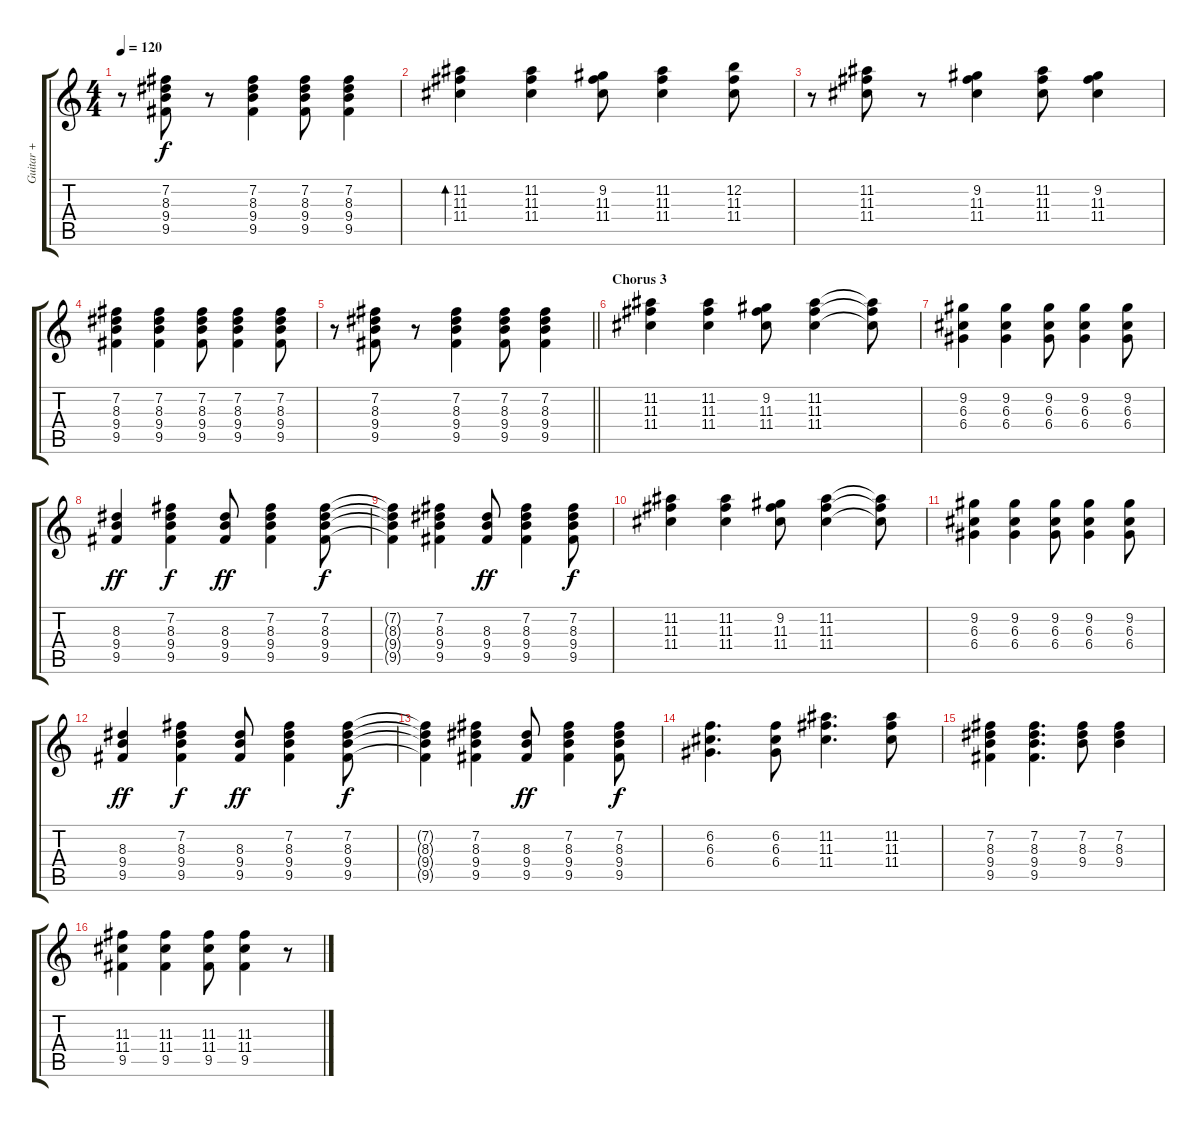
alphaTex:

\track ("Guitar +" "Guitar +") {instrument overdrivenguitar}
\staff {score tabs}
\tuning (E4 B3 G3 D3 A2 E2) {hide}
\ts (4 4)
\tempo 120
\clef g2
\ks c
r.8{dy f} (7.2 8.3 9.4 9.5).8 r.8 (7.2 8.3 9.4 9.5).4 (7.2 8.3 9.4 9.5).8 (7.2 8.3 9.4 9.5).4 |
(11.2 11.3 11.4).4{bd 60} (11.2 11.3 11.4).4 (9.2 11.3 11.4).8 (11.2 11.3 11.4).4 (12.2 11.3 11.4).8 |
r.8 (11.2 11.3 11.4).8 r.8 (9.2 11.3 11.4).4 (11.2 11.3 11.4).8 (9.2 11.3 11.4).4 |
(7.2 8.3 9.4 9.5).4 (7.2 8.3 9.4 9.5).4 (7.2 8.3 9.4 9.5).8 (7.2 8.3 9.4 9.5).4 (7.2 8.3 9.4 9.5).8 |
\barLineRight lightlight
r.8 (7.2 8.3 9.4 9.5).8 r.8 (7.2 8.3 9.4 9.5).4 (7.2 8.3 9.4 9.5).8 (7.2 8.3 9.4 9.5).4 |
\section ("" "Chorus 3")
(11.2 11.3 11.4).4 (11.2 11.3 11.4).4 (9.2 11.3 11.4).8 (11.2 11.3 11.4).4 (11.2{t} 11.3{t} 11.4{t}).8 |
(9.2 6.3 6.4).4 (9.2 6.3 6.4).4 (9.2 6.3 6.4).8 (9.2 6.3 6.4).4 (9.2 6.3 6.4).8 |
(8.3 9.4 9.5).4{dy ff} (7.2 8.3 9.4 9.5).4{dy f} (8.3 9.4 9.5).8{dy ff} (7.2 8.3 9.4 9.5).4 (7.2 8.3 9.4 9.5).8{dy f} |
(7.2{t} 8.3{t} 9.4{t} 9.5{t}).4 (7.2 8.3 9.4 9.5).4 (8.3 9.4 9.5).8{dy ff} (7.2 8.3 9.4 9.5).4 (7.2 8.3 9.4 9.5).8{dy f} |
(11.2 11.3 11.4).4 (11.2 11.3 11.4).4 (9.2 11.3 11.4).8 (11.2 11.3 11.4).4 (11.2{t} 11.3{t} 11.4{t}).8 |
(9.2 6.3 6.4).4 (9.2 6.3 6.4).4 (9.2 6.3 6.4).8 (9.2 6.3 6.4).4 (9.2 6.3 6.4).8 |
(8.3 9.4 9.5).4{dy ff} (7.2 8.3 9.4 9.5).4{dy f} (8.3 9.4 9.5).8{dy ff} (7.2 8.3 9.4 9.5).4 (7.2 8.3 9.4 9.5).8{dy f} |
(7.2{t} 8.3{t} 9.4{t} 9.5{t}).4 (7.2 8.3 9.4 9.5).4 (8.3 9.4 9.5).8{dy ff} (7.2 8.3 9.4 9.5).4 (7.2 8.3 9.4 9.5).8{dy f} |
(6.2 6.3 6.4).4{d} (6.2 6.3 6.4).8 (11.2 11.3 11.4).4{d} (11.2 11.3 11.4).8 |
(7.2 8.3 9.4 9.5).4 (7.2 8.3 9.4 9.5).4{d} (7.2 8.3 9.4).8 (7.2 8.3 9.4).4 |
(11.3 11.4 9.5).4 (11.3 11.4 9.5).4 (11.3 11.4 9.5).8 (11.3 11.4 9.5).4 r.8
